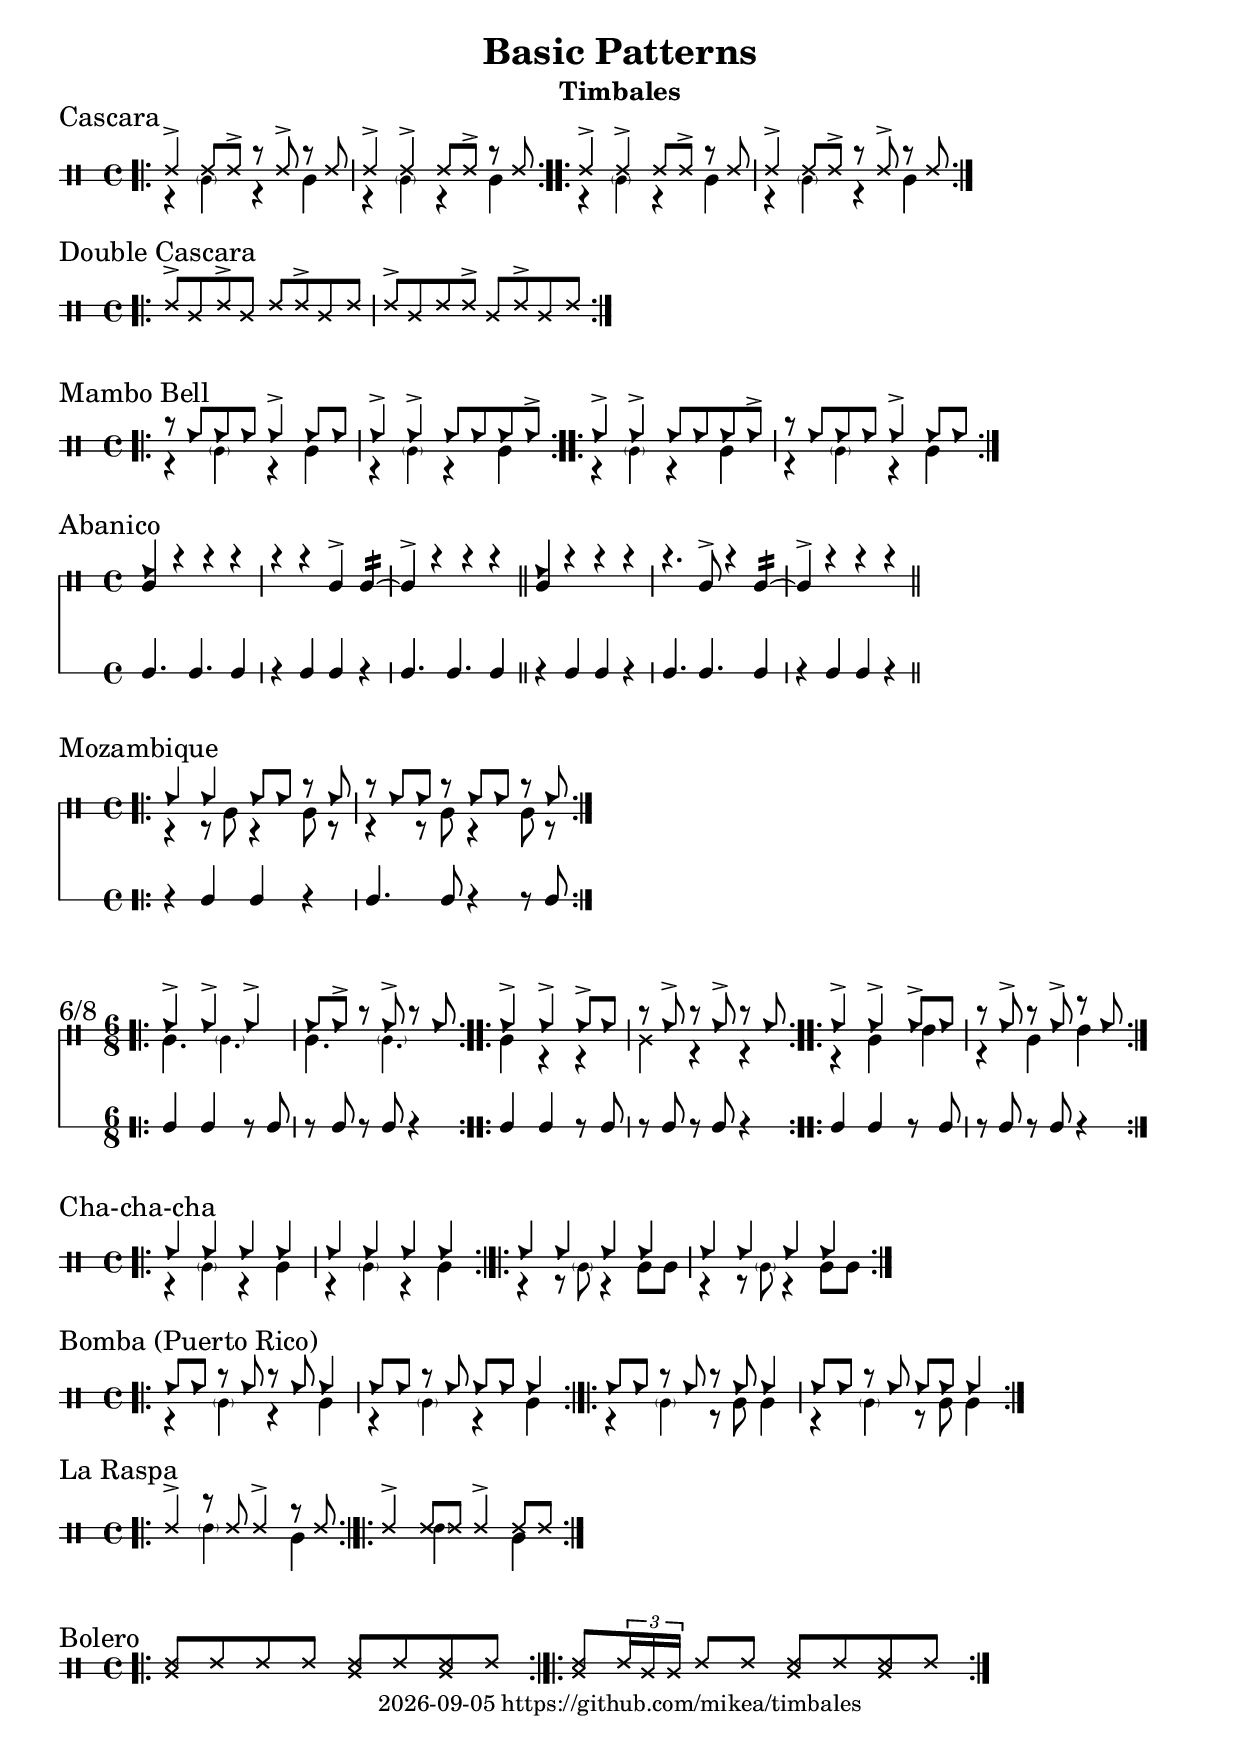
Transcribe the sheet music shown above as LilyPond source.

\version "2.24.2"

\include "common/all.ly"

date = #(strftime "%Y-%m-%d" (localtime (current-time)))

\header {
  title = "Basic Patterns"
  instrument = "Timbales"
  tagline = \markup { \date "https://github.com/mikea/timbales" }
}

%% Cascara 

\newTimbalesStaff <<
  \newDrumVoiceOne \drummode { 
    \sectionLabel "Cascara"
    \bar ".|:" 
    ssh4-> ssh8 ssh-> r ssh-> r ssh | ssh4-> ssh-> ssh8 ssh-> r ssh 
    \bar ":..:"
    ssh4-> ssh-> ssh8 ssh-> r ssh | ssh4-> ssh8 ssh-> r ssh-> r ssh 
    \bar ":|."
  } 
  \newDrumVoiceTwo \drummode {
    % paila 3/2
    r4 \ghost timl r4 timl4 | r4 \ghost timl r4 timl4 |
    % paila 2/3
    r4 \ghost timl r4 timl4 | r4 \ghost timl r4 timl4 |
  }
>>

%% Double Cascara 

\new DrumStaff \with {
    drumStyleTable = #timbales-style
    \override StaffSymbol.line-count = #2
} <<
  \new DrumVoice { \voiceOne \drummode { 
    \sectionLabel "Double Cascara"
    \bar ".|:" 
    ssh8-> ssl ssh-> ssl ssh ssh-> ssl ssh | ssh-> ssl ssh ssh-> ssl ssh-> ssl ssh |
    \bar ":|."
  }}
>>

%% Mambo bell

\new DrumStaff \with {
    drumStyleTable = #timbales-style
    \override StaffSymbol.line-count = #2
} <<
  \new DrumVoice { \voiceOne \drummode { 
    \sectionLabel "Mambo Bell"
    \bar ".|:" 
    r8 cb cb cb cb4-> cb8 cb | cb4-> cb-> cb8 cb cb cb-> |
    \bar ":..:"
    cb4-> cb-> cb8 cb cb cb-> | r8 cb cb cb cb4-> cb8 cb |
    \bar ":|."
  } }
  \new DrumVoice { \voiceTwo  \drummode {
    r4 \ghost timl r4 timl4 | r4 \ghost timl r4 timl4 |
    r4 \ghost timl r4 timl4 | r4 \ghost timl r4 timl4 |
  }}
>>

%% Abanico

\new DrumStaff \with {
    drumStyleTable = #timbales-style
    \override StaffSymbol.line-count = #2
} <<
    \new DrumVoice { \voiceOne \drummode { 
        \sectionLabel "Abanico"
        <<cb4 timl>> r r r | r r timl-> timl:16~ | timl-> r r r \bar "||"
        <<cb4 timl>> r r r | r4. timl8-> r4 timl:16~ | timl-> r r r \bar "||"
    }}
    \new DrumVoice { \voiceTwo  \drummode {
    }}

    \new RhythmicStaff \with {
    } {
        % 3-2
        c4. c4. c4 | r4 c c r | c4. c4. c4 \bar "||"
        % 2-3
        r4 c c r | c4. c4. c4 | r4 c c r\bar "||"
    }
>>

%% Mozambique

\new DrumStaff \with {
    drumStyleTable = #timbales-style
    \override StaffSymbol.line-count = #2
} <<
    \new DrumVoice { \voiceOne \drummode { 
        \sectionLabel "Mozambique"
        \bar ".|:" 
        cb4 4 8  8 r cb | r cb cb r cb8 cb8 r cb |
        \bar ":|."
    }}
    \new DrumVoice { \voiceTwo  \drummode {
        r4 r8 timl8 r4 timl8 r8 | r4 r8 timl8 r4 timl8 r8 |
    }}

    \new RhythmicStaff \with {
    } {
        \bar ".|:" 
        r4 c c r | c4. c8 r4 r8 c8 | \bar ":..:"
        \bar ":|."
    }
>>

%% 6/8

\new DrumStaff \with {
    drumStyleTable = #timbales-style
    \override StaffSymbol.line-count = #2
} <<
    \new DrumVoice { \voiceOne \drummode { 
      \sectionLabel "6/8"
      \time 6/8
      \bar ".|:" 
      cb4-> cb4-> cb4-> | cb8 cb8-> r8 cb8-> r8 cb8 |
      \bar ":..:"
      cb4-> cb4-> cb8-> cb8 | r8 cb8-> r8 cb8-> r8 cb8 |
      \bar ":..:"
      cb4-> cb4-> cb8-> cb8 | r8 cb8-> r8 cb8-> r8 cb8 |
      \bar ":|."
    }}
    \new DrumVoice { \voiceTwo  \drummode {
      timl4. \ghost timl4. | timl4. \ghost timl4. |
      timl4 r4 r4 | ssl4 r4 r4 |
      r4 timl4 timh4 | r4 timl4 timh4 |
    }}

    \new RhythmicStaff \with {
    } {
      c4 c4 r8 c8 | r8 c8 r8 c8 r4 |
      c4 c4 r8 c8 | r8 c8 r8 c8 r4 |
      c4 c4 r8 c8 | r8 c8 r8 c8 r4 |
    }
>>


%% Cha-cha-cha

\newTimbalesStaff <<
      \sectionLabel "Cha-cha-cha"
      \time 4/4
    \newDrumVoiceOne \drummode { 
      \bar ".|:" 
      cb4 4 4 4 | cb4 4 4 4 |
      \bar ":|.|:"
      cb4 4 4 4 | cb4 4 4 4 |
      \bar ":|."
    }
    \newDrumVoiceTwo \drummode {
      r4 \ghost timl4 r4 timl4 | r4 \ghost timl4 r4 timl4 |      
      r4 r8 \ghost timl8 r4 timl8 timl8 | r4 r8 \ghost timl8 r4 timl8 timl8 |      
    }
>>

% Bomba

\newTimbalesStaff <<
    \sectionLabel "Bomba (Puerto Rico)"
    \time 4/4

    \newDrumVoiceOne \drummode { 
      \bar ".|:" 
      cb8 cb r cb r cb cb4 | cb8 cb r cb cb cb cb4
      \bar ":|.|:"
      cb8 cb r cb r cb cb4 | cb8 cb r cb cb cb cb4
      \bar ":|."
    }
    \newDrumVoiceTwo \drummode {
      r4 \ghost timl4 r4 timl4 | r4 \ghost timl4 r4 timl4 |      
      r4 \ghost timl4 r8 timl8 timl4 | r4 \ghost timl4 r8 timl8 timl4 |      
    }
>>

% La Raspa

\newTimbalesStaff <<
    \sectionLabel "La Raspa"
    \time 4/4

    \newDrumVoiceOne \drummode { 
      \bar ".|:" 
      ssh4^> r8 ssh8 ssh4^> r8 ssh8
      \bar ":|.|:"
      ssh4^> ssh8 ssh8 ssh4^> ssh8 ssh8
      \bar ":|."
    }
    \newDrumVoiceTwo \drummode {
      s4 \ghost timh4 s4 timl4 | 
      s4 \ghost timh4 s4 timl4 |      
    }
>>

% Bolero

\newTimbalesStaff <<
    \sectionLabel "Bolero"
    \time 4/4

    \newDrumVoiceOne \drummode { 
      \bar ".|:" 
      <<ssl8 ssh8>> 8 8 8 <<ssl8 ssh8>> 8 <<ssl8 ssh8>> 8
      \bar ":|.|:"
      <<ssl8 ssh8>> \tuplet 3/2 { ssh16 ssl16 ssl16 } ssh8 8 <<ssl8 ssh8>> 8 <<ssl8 ssh8>> 8
      \bar ":|."
    }
    
>>